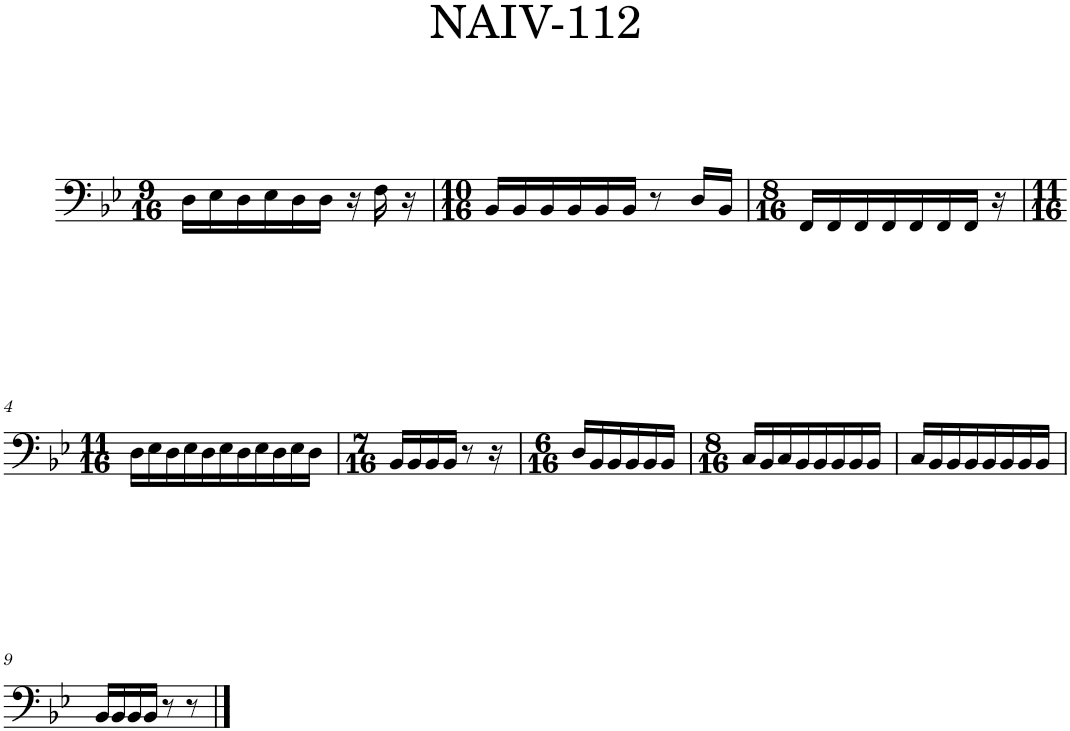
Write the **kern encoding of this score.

**kern
*part1
*staff1
*I"Piano
*I'Pno.
*clefF4
*k[b-e-]
*M9/16
=1
16D\LL
16E-\
16D\
16E-\
16D\
16D\JJ
16r
16F\
16r
=2
*M10/16
16BB-/LL
16BB-/
16BB-/
16BB-/
16BB-/
16BB-/JJ
8r
16D/LL
16BB-/JJ
=3
*M8/16
16FF/LL
16FF/
16FF/
16FF/
16FF/
16FF/
16FF/JJ
16r
!!LO:LB:g=z
=4
*M11/16
16D\LL
16E-\
16D\
16E-\
16D\
16E-\
16D\
16E-\
16D\
16E-\
16D\JJ
=5
*M7/16
16BB-/LL
16BB-/
16BB-/
16BB-/JJ
8r
16r
=6
*M6/16
16D/LL
16BB-/
16BB-/
16BB-/
16BB-/
16BB-/JJ
=7
*M8/16
16C/LL
16BB-/
16C/
16BB-/
16BB-/
16BB-/
16BB-/
16BB-/JJ
=8
16C/LL
16BB-/
16BB-/
16BB-/
16BB-/
16BB-/
16BB-/
16BB-/JJ
!!LO:LB:g=z
=9
16BB-/LL
16BB-/
16BB-/
16BB-/JJ
8r
8r
==
*-
